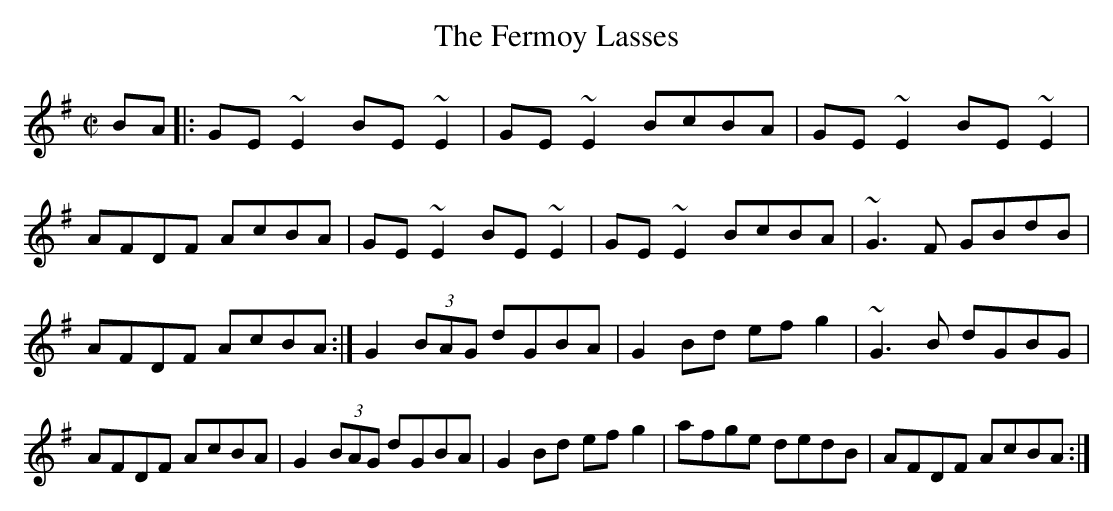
X:1
T:Fermoy Lasses, The
M:C|
K:G
BA|:GE ~E2 BE ~E2|GE ~E2 BcBA|GE ~E2 BE ~E2|AFDF AcBA|\
GE ~E2 BE ~E2|GE ~E2 BcBA|~G3 F GBdB|AFDF AcBA:|\
G2 (3BAG dGBA|G2 Bd efg2|~G3B dGBG|AFDF AcBA|\
G2 (3BAG dGBA|G2 Bd efg2|afge dedB|AFDF AcBA:|
